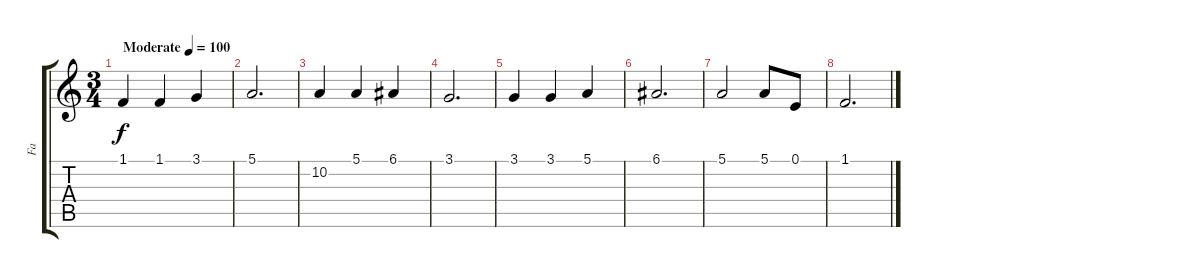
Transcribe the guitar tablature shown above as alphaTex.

\track ("Fa" "Fa") {instrument acousticgrandpiano}
\staff {score tabs}
\tuning (E4 B3 G3 D3 A2 E2) {hide}
\ts (3 4)
\tempo (100 "Moderate")
\clef g2
\ks c
1.1.4{dy f instrument acousticgrandpiano} 1.1.4 3.1.4 |
5.1.2{d} |
10.2.4 5.1.4 6.1.4 |
3.1.2{d} |
3.1.4 3.1.4 5.1.4 |
6.1.2{d} |
5.1.2 5.1.8 0.1.8 |
1.1.2{d}
